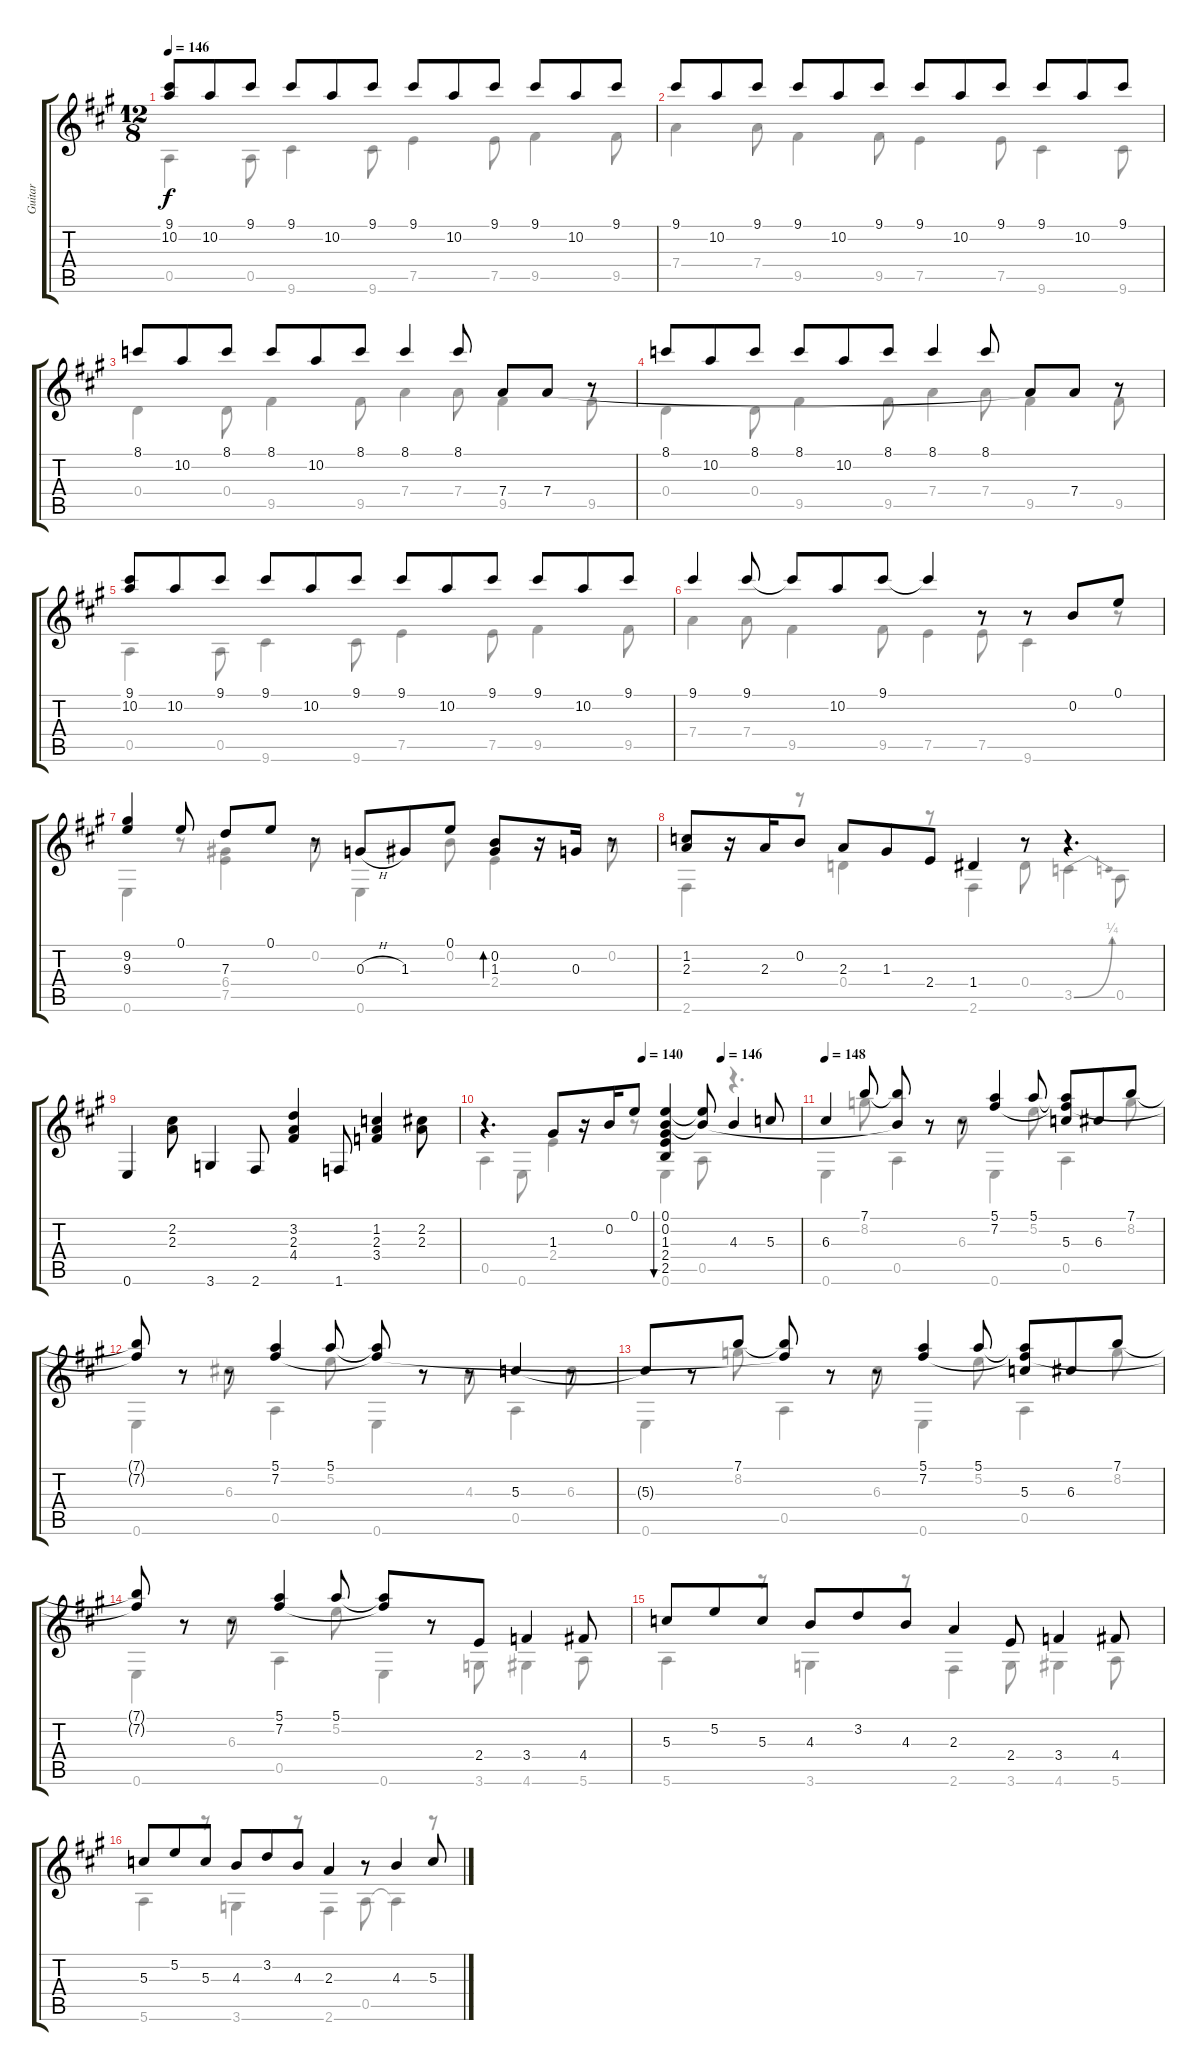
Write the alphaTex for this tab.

\track ("Guitar" "Guitar") {instrument acousticguitarsteel}
\staff {score tabs}
\tuning (E4 B3 G3 D3 A2 E2) {hide}
\voice
\ts (12 8)
\tempo 146
\clef g2
\ks a
(9.1 10.2).8{dy f} 10.2.8 9.1.8 9.1.8 10.2.8 9.1.8 9.1.8 10.2.8 9.1.8 9.1.8 10.2.8 9.1.8 |
9.1.8 10.2.8 9.1.8 9.1.8 10.2.8 9.1.8 9.1.8 10.2.8 9.1.8 9.1.8 10.2.8 9.1.8 |
8.1.8 10.2.8 8.1.8 8.1.8 10.2.8 8.1.8 8.1.4 8.1.8 7.4.8 7.4.8 r.8 |
8.1.8 10.2.8 8.1.8 8.1.8 10.2.8 8.1.8 8.1.4 8.1.8 7.4{t}.8 7.4.8 r.8 |
(9.1 10.2).8 10.2.8 9.1.8 9.1.8 10.2.8 9.1.8 9.1.8 10.2.8 9.1.8 9.1.8 10.2.8 9.1.8 |
9.1.4 9.1.8 9.1{t}.8 10.2.8 9.1.8 9.1{t}.4 r.8 r.8 0.2.8 0.1.8 |
(9.2 9.3).4 0.1.8 7.3.8 0.1.8 r.8 0.3{h}.8 1.3.8 0.1.8 (0.2 1.3).8{bd 30} r.16 0.3.16 r.8 |
(1.2 2.3).8 r.16 2.3.16 0.2.8 2.3.8 1.3.8 2.4.8 1.4.4 r.8 r.4{d} |
0.6.4 (2.2 2.3).8 3.6.4 2.6.8 (3.2 2.3 4.4).4 1.6.8 (1.2 2.3 3.4).4 (2.2 2.3).8 |
\tempo (146 0.75)
\tempo (140 0.5)
r.4{d} 1.3.8 r.16 0.2.16 0.1.8 (0.1 0.2 1.3 2.4 2.5).4{bu 30} (0.1{t} 0.2{t}).8 4.3.4 5.3.8 |
\tempo 148
6.3.4 7.1.8 (7.1{t} 0.2{t}).8 r.8 r.8 (5.1 7.2).4 5.1.8 (5.1{t} 7.2{t} 5.3).8 6.3.8 7.1.8 |
(7.1{t} 7.2{t}).8 r.8 r.8 (5.1 7.2).4 5.1.8 (5.1{t} 7.2{t}).8 r.8 r.8 5.3.4 r.8 |
5.3{t}.8 r.8 7.1.8 (7.1{t} 7.2{t}).8 r.8 r.8 (5.1 7.2).4 5.1.8 (5.1{t} 7.2{t} 5.3).8 6.3.8 7.1.8 |
(7.1{t} 7.2{t}).8 r.8 r.8 (5.1 7.2).4 5.1.8 (5.1{t} 7.2{t}).8 r.8 2.4.8 3.4.4 4.4.8 |
5.3.8 5.2.8 5.3.8 4.3.8 3.2.8 4.3.8 2.3.4 2.4.8 3.4.4 4.4.8 |
5.3.8 5.2.8 5.3.8 4.3.8 3.2.8 4.3.8 2.3.4 r.8 4.3.4 5.3.8
\voice
\clef g2
\ottava regular
\simile none
\ks a
0.5.4{dy f} 0.5.8 9.6.4 9.6.8 7.5.4 7.5.8 9.5.4 9.5.8 |
7.4.4 7.4.8 9.5.4 9.5.8 7.5.4 7.5.8 9.6.4 9.6.8 |
0.4.4 0.4.8 9.5.4 9.5.8 7.4.4 7.4.8 9.5.4 9.5.8 |
0.4.4 0.4.8 9.5.4 9.5.8 7.4.4 7.4.8 9.5.4 9.5.8 |
0.5.4 0.5.8 9.6.4 9.6.8 7.5.4 7.5.8 9.5.4 9.5.8 |
7.4.4 7.4.8 9.5.4 9.5.8 7.5.4 7.5.8 9.6.4 r.8 |
0.6.4 r.8 (6.4 7.5).4 0.2.8 0.6.4 0.2.8 2.4.4 0.2.8 |
2.6.4 r.8 0.4.4 r.8 2.6.4 0.4.8 3.5{be (bend 0 0 60 1)}.4 0.5.8 |
|
0.5.4 0.6.8 2.4.4 r.8 0.6.4 0.5.8 r.4{d} |
0.6.4 8.2.8 0.5.4 6.3.8 0.6.4 5.2.8 0.5.4 8.2.8 |
0.6.4 6.3.8 0.5.4 5.2.8 0.6.4 4.3.8 0.5.4 6.3.8 |
0.6.4 8.2.8 0.5.4 6.3.8 0.6.4 5.2.8 0.5.4 8.2.8 |
0.6.4 6.3.8 0.5.4 5.2.8 0.6.4 3.6.8 4.6.4 5.6.8 |
5.6.4 r.8 3.6.4 r.8 2.6.4 3.6.8 4.6.4 5.6.8 |
5.6.4 r.8 3.6.4 r.8 2.6.4 0.5.8 0.5{t}.4 r.8
